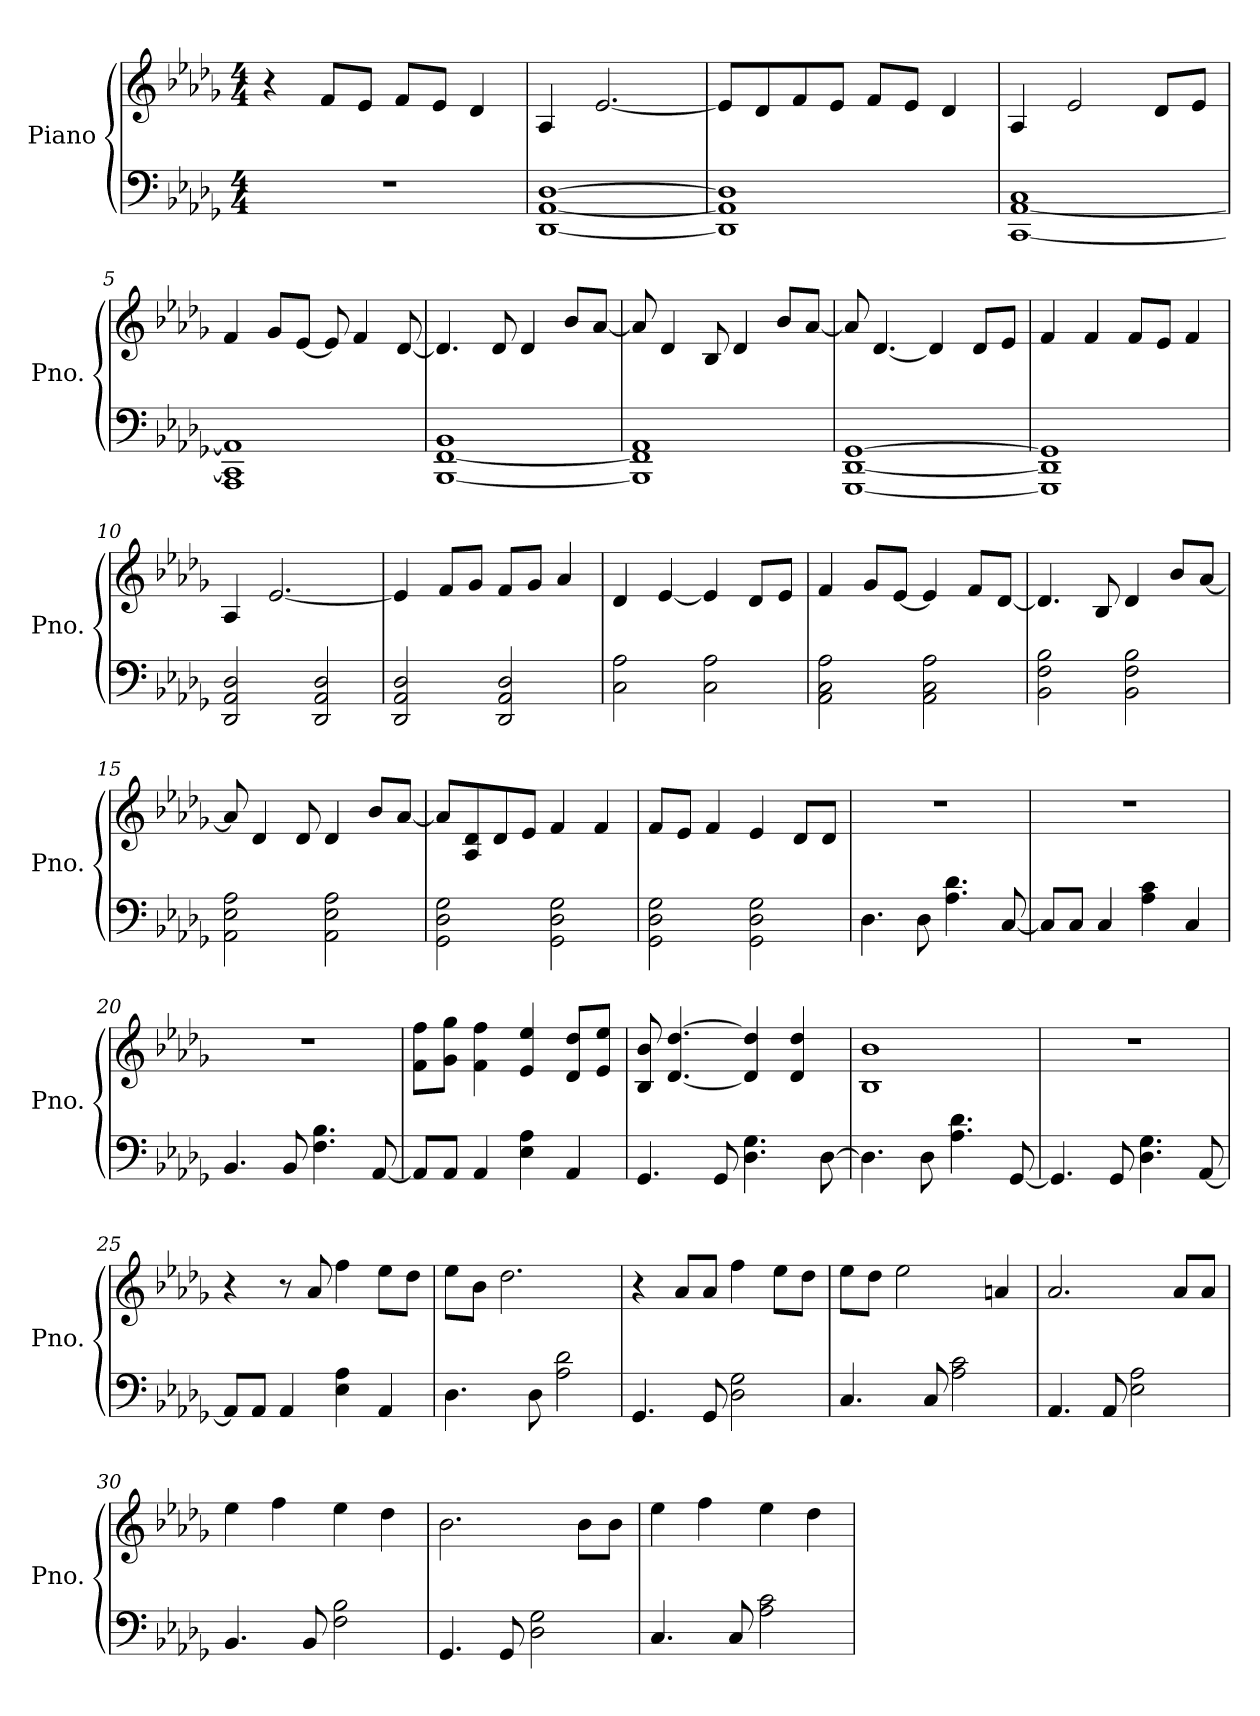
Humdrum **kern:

**kern	**kern
*part1	*part1
*staff2	*staff1
*I"Piano	*
*I'Pno.	*
*clefF4	*clefG2
*k[b-e-a-d-g-]	*k[b-e-a-d-g-]
*M4/4	*M4/4
*MM172	*MM172
=1	=1
1r	4r
.	8f/L
.	8e-/J
.	8f/L
.	8e-/J
.	4d-/
=2	=2
[1DD- [1AA- [1D-	4A-/
.	[2.e-/
=3	=3
1DD-] 1AA-] 1D-]	8e-/L]
.	8d-/
.	8f/
.	8e-/J
.	8f/L
.	8e-/J
.	4d-/
=4	=4
[1CC [1AA- 1C	4A-/
.	2e-/
.	8d-/L
.	8e-/J
=5	=5
1AAA- 1CC] 1AA-]	4f/
.	8g-/L
.	[8e-/J
.	8e-/]
.	4f/
.	[8d-/
!!LO:LB:g=z
=6	=6
[1BBB- [1FF 1BB-	4.d-/]
.	8d-/
.	4d-/
.	8b-/L
.	[8a-/J
=7	=7
1BBB-] 1FF] 1AA-	8a-/]
.	4d-/
.	8B-/
.	4d-/
.	8b-/L
.	[8a-/J
=8	=8
[1GGG- [1DD- [1GG-	8a-/]
.	[4.d-/
.	4d-/]
.	8d-/L
.	8e-/J
=9	=9
1GGG-] 1DD-] 1GG-]	4f/
.	4f/
.	8f/L
.	8e-/J
.	4f/
!!LO:LB:g=z
=10	=10
2DD-/ 2AA-/ 2D-/	4A-/
.	[2.e-/
2DD-/ 2AA-/ 2D-/	.
=11	=11
2DD-/ 2AA-/ 2D-/	4e-/]
.	8f/L
.	8g-/J
2DD-/ 2AA-/ 2D-/	8f/L
.	8g-/J
.	4a-/
=12	=12
2C\ 2A-\	4d-/
.	[4e-/
2C\ 2A-\	4e-/]
.	8d-/L
.	8e-/J
=13	=13
2AA-\ 2C\ 2A-\	4f/
.	8g-/L
.	[8e-/J
2AA-\ 2C\ 2A-\	4e-/]
.	8f/L
.	[8d-/J
!!LO:LB:g=z
=14	=14
2BB-\ 2F\ 2B-\	4.d-/]
.	8B-/
2BB-\ 2F\ 2B-\	4d-/
.	8b-/L
.	[8a-/J
=15	=15
2AA-\ 2E-\ 2A-\	8a-/]
.	4d-/
.	8d-/
2AA-\ 2E-\ 2A-\	4d-/
.	8b-/L
.	[8a-/J
=16	=16
2GG-\ 2D-\ 2G-\	8a-/L]
.	8A-/ 8d-/
.	8d-/
.	8e-/J
2GG-\ 2D-\ 2G-\	4f/
.	4f/
=17	=17
2GG-\ 2D-\ 2G-\	8f/L
.	8e-/J
.	4f/
2GG-\ 2D-\ 2G-\	4e-/
.	8d-/L
.	8d-/J
!!LO:LB:g=z
=18	=18
4.D-\	1r
8D-\	.
4.A-\ 4.d-\	.
[8C/	.
=19	=19
8C/L]	1r
8C/J	.
4C/	.
4A-\ 4c\	.
4C/	.
=20	=20
4.BB-/	1r
8BB-/	.
4.F\ 4.B-\	.
[8AA-/	.
=21	=21
8AA-/L]	8f\ 8ff\L
8AA-/J	8g-\ 8gg-\J
4AA-/	4f\ 4ff\
4E-\ 4A-\	4e-/ 4ee-/
4AA-/	8d-/ 8dd-/L
.	8e-/ 8ee-/J
!!LO:LB:g=z
=22	=22
4.GG-/	8B-/ 8b-/
.	[4.d-/ [4.dd-/
8GG-/	.
4.D-\ 4.G-\	4d-/] 4dd-/]
.	4d-/ 4dd-/
[8D-\	.
=23	=23
4.D-\]	1B- 1b-
8D-\	.
4.A-\ 4.d-\	.
[8GG-/	.
=24	=24
4.GG-/]	1r
8GG-/	.
4.D-\ 4.G-\	.
[8AA-/	.
=25	=25
8AA-/L]	4r
8AA-/J	.
4AA-/	8r
.	8a-/
4E-\ 4A-\	4ff\
4AA-/	8ee-\L
.	8dd-\J
!!LO:PB:g=z
=26	=26
4.D-\	8ee-\L
.	8b-\J
.	2.dd-\
8D-\	.
2A-\ 2d-\	.
=27	=27
4.GG-/	4r
.	8a-/L
8GG-/	8a-/J
2D-\ 2G-\	4ff\
.	8ee-\L
.	8dd-\J
=28	=28
4.C/	8ee-\L
.	8dd-\J
.	2ee-\
8C/	.
2A-\ 2c\	.
.	4an/
=29	=29
4.AA-/	2.a-/
8AA-/	.
2E-\ 2A-\	.
.	8a-/L
.	8a-/J
!!LO:LB:g=z
=30	=30
4.BB-/	4ee-\
.	4ff\
8BB-/	.
2F\ 2B-\	4ee-\
.	4dd-\
=31	=31
4.GG-/	2.b-\
8GG-/	.
2D-\ 2G-\	.
.	8b-\L
.	8b-\J
=32	=32
4.C/	4ee-\
.	4ff\
8C/	.
2A-\ 2c\	4ee-\
.	4dd-\
=	=
*-	*-
